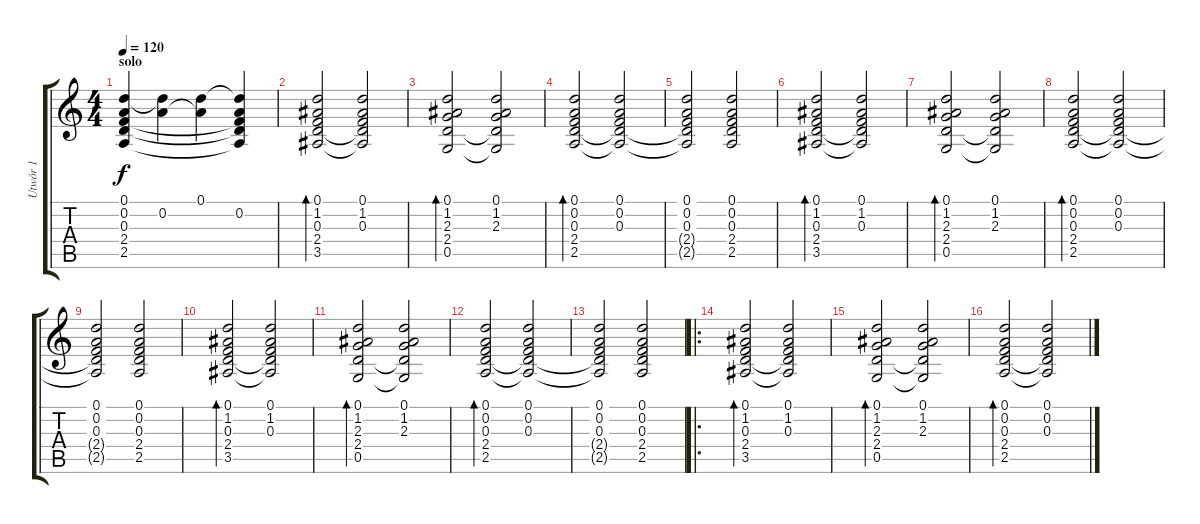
\track ("Utwór 1" "Utwór 1") {instrument electricguitarjazz}
\staff {score tabs}
\tuning (D4 A3 F3 C3 G2 D2) {hide}
\ts (4 4)
\section ("" "solo")
\tempo 120
\clef g2
\ks c
(0.1{t} 0.2{t} 0.3{t} 2.4{t} 2.5{t}).4{dy f} (0.1{t} 0.2).4 (0.1 0.2{t}).4 (0.1{t} 0.2 0.3{t} 2.4{t} 2.5{t}).4 |
(0.1 1.2 0.3 2.4 3.5).2{bd 240} (0.1 1.2 0.3 2.4{t} 3.5{t}).2 |
(0.1 1.2 2.3 2.4 0.5).2{bd 240} (0.1 1.2 2.3 2.4{t} 0.5{t}).2 |
(0.1 0.2 0.3 2.4 2.5).2{bd 240} (0.1 0.2 0.3 2.4{t} 2.5{t}).2 |
(0.1 0.2 0.3 2.4{t} 2.5{t}).2 (0.1 0.2 0.3 2.4 2.5).2 |
(0.1 1.2 0.3 2.4 3.5).2{bd 240} (0.1 1.2 0.3 2.4{t} 3.5{t}).2 |
(0.1 1.2 2.3 2.4 0.5).2{bd 240} (0.1 1.2 2.3 2.4{t} 0.5{t}).2 |
(0.1 0.2 0.3 2.4 2.5).2{bd 240} (0.1 0.2 0.3 2.4{t} 2.5{t}).2 |
(0.1 0.2 0.3 2.4{t} 2.5{t}).2 (0.1 0.2 0.3 2.4 2.5).2 |
(0.1 1.2 0.3 2.4 3.5).2{bd 240} (0.1 1.2 0.3 2.4{t} 3.5{t}).2 |
(0.1 1.2 2.3 2.4 0.5).2{bd 240} (0.1 1.2 2.3 2.4{t} 0.5{t}).2 |
(0.1 0.2 0.3 2.4 2.5).2{bd 240} (0.1 0.2 0.3 2.4{t} 2.5{t}).2 |
(0.1 0.2 0.3 2.4{t} 2.5{t}).2 (0.1 0.2 0.3 2.4 2.5).2 |
\ro
(0.1 1.2 0.3 2.4 3.5).2{bd 240} (0.1 1.2 0.3 2.4{t} 3.5{t}).2 |
(0.1 1.2 2.3 2.4 0.5).2{bd 240} (0.1 1.2 2.3 2.4{t} 0.5{t}).2 |
(0.1 0.2 0.3 2.4 2.5).2{bd 240} (0.1 0.2 0.3 2.4{t} 2.5{t}).2
